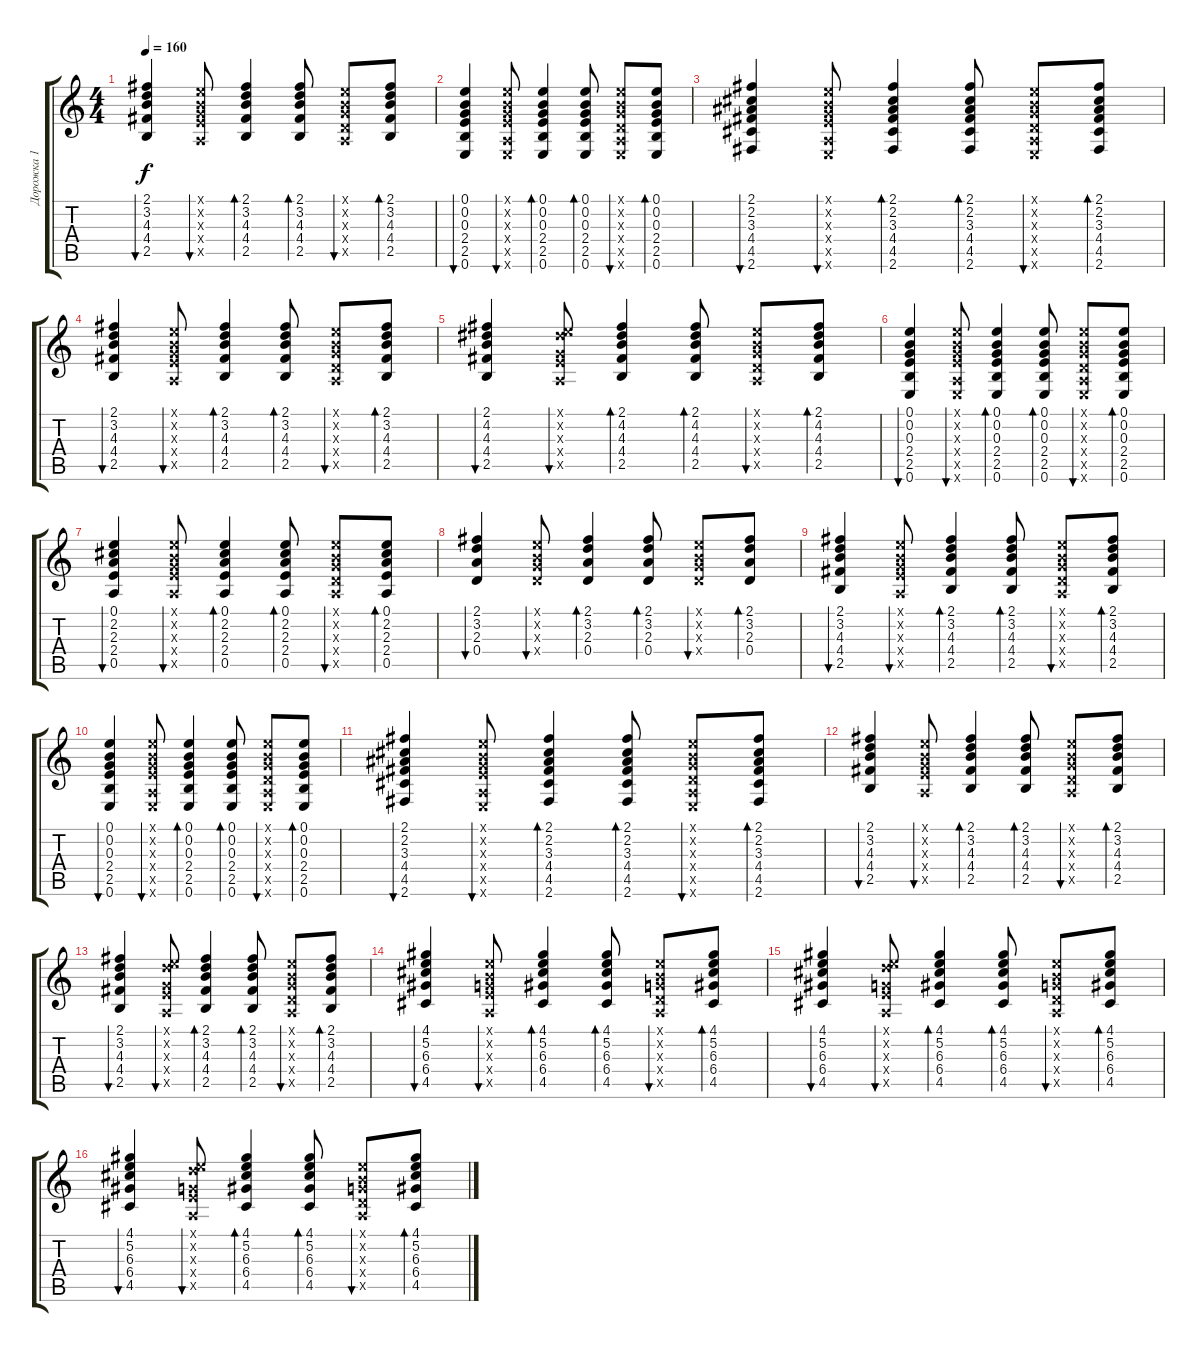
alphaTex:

\track ("Дорожка 1" "Дорожка 1") {instrument acousticguitarsteel}
\staff {score tabs}
\tuning (E4 B3 G3 D3 A2 E2) {hide}
\ts (4 4)
\tempo 160
\clef g2
\ks c
(2.1 3.2 4.3 4.4 2.5).4{bu 60 dy f} (0.1{x} 0.2{x} 0.3{x} 2.4{x} 0.5{x}).8{bu 60} (2.1 3.2 4.3 4.4 2.5).4{bd 60} (2.1 3.2 4.3 4.4 2.5).8{bd 60} (0.1{x} 0.2{x} 0.3{x} 0.4{x} 0.5{x}).8{bu 60} (2.1 3.2 4.3 4.4 2.5).8{bd 60} |
(0.1 0.2 0.3 2.4 2.5 0.6).4{bu 60} (0.1{x} 0.2{x} 0.3{x} 2.4{x} 0.5{x} 0.6{x}).8{bu 60} (0.1 0.2 0.3 2.4 2.5 0.6).4{bd 60} (0.1 0.2 0.3 2.4 2.5 0.6).8{bd 60} (0.1{x} 0.2{x} 0.3{x} 0.4{x} 0.5{x} 0.6{x}).8{bu 60} (0.1 0.2 0.3 2.4 2.5 0.6).8{bd 60} |
(2.1 2.2 3.3 4.4 4.5 2.6).4{bu 60} (0.1{x} 0.2{x} 0.3{x} 2.4{x} 0.5{x} 0.6{x}).8{bu 60} (2.1 2.2 3.3 4.4 4.5 2.6).4{bd 60} (2.1 2.2 3.3 4.4 4.5 2.6).8{bd 60} (0.1{x} 0.2{x} 0.3{x} 0.4{x} 0.5{x} 0.6{x}).8{bu 60} (2.1 2.2 3.3 4.4 4.5 2.6).8{bd 60} |
(2.1 3.2 4.3 4.4 2.5).4{bu 60} (0.1{x} 0.2{x} 0.3{x} 2.4{x} 0.5{x}).8{bu 60} (2.1 3.2 4.3 4.4 2.5).4{bd 60} (2.1 3.2 4.3 4.4 2.5).8{bd 60} (0.1{x} 0.2{x} 0.3{x} 0.4{x} 0.5{x}).8{bu 60} (2.1 3.2 4.3 4.4 2.5).8{bd 60} |
(2.1 4.2 4.3 4.4 2.5).4{bu 60} (0.1{x} 4.2{x} 0.3{x} 2.4{x} 0.5{x}).8{bu 60} (2.1 4.2 4.3 4.4 2.5).4{bd 60} (2.1 4.2 4.3 4.4 2.5).8{bd 60} (0.1{x} 0.2{x} 0.3{x} 0.4{x} 0.5{x}).8{bu 60} (2.1 4.2 4.3 4.4 2.5).8{bd 60} |
(0.1 0.2 0.3 2.4 2.5 0.6).4{bu 60} (0.1{x} 0.2{x} 0.3{x} 2.4{x} 0.5{x} 0.6{x}).8{bu 60} (0.1 0.2 0.3 2.4 2.5 0.6).4{bd 60} (0.1 0.2 0.3 2.4 2.5 0.6).8{bd 60} (0.1{x} 0.2{x} 0.3{x} 0.4{x} 0.5{x} 0.6{x}).8{bu 60} (0.1 0.2 0.3 2.4 2.5 0.6).8{bd 60} |
(0.1 2.2 2.3 2.4 0.5).4{bu 60} (0.1{x} 0.2{x} 0.3{x} 2.4{x} 0.5{x}).8{bu 60} (0.1 2.2 2.3 2.4 0.5).4{bd 60} (0.1 2.2 2.3 2.4 0.5).8{bd 60} (0.1{x} 0.2{x} 0.3{x} 0.4{x} 0.5{x}).8{bu 60} (0.1 2.2 2.3 2.4 0.5).8{bd 60} |
(2.1 3.2 2.3 0.4).4{bu 60} (0.1{x} 0.2{x} 0.3{x} 0.4{x}).8{bu 60} (2.1 3.2 2.3 0.4).4{bd 60} (2.1 3.2 2.3 0.4).8{bd 60} (0.1{x} 0.2{x} 0.3{x} 0.4{x}).8{bu 60} (2.1 3.2 2.3 0.4).8{bd 60} |
(2.1 3.2 4.3 4.4 2.5).4{bu 60} (0.1{x} 0.2{x} 0.3{x} 2.4{x} 0.5{x}).8{bu 60} (2.1 3.2 4.3 4.4 2.5).4{bd 60} (2.1 3.2 4.3 4.4 2.5).8{bd 60} (0.1{x} 0.2{x} 0.3{x} 0.4{x} 0.5{x}).8{bu 60} (2.1 3.2 4.3 4.4 2.5).8{bd 60} |
(0.1 0.2 0.3 2.4 2.5 0.6).4{bu 60} (0.1{x} 0.2{x} 0.3{x} 2.4{x} 0.5{x} 0.6{x}).8{bu 60} (0.1 0.2 0.3 2.4 2.5 0.6).4{bd 60} (0.1 0.2 0.3 2.4 2.5 0.6).8{bd 60} (0.1{x} 0.2{x} 0.3{x} 0.4{x} 0.5{x} 0.6{x}).8{bu 60} (0.1 0.2 0.3 2.4 2.5 0.6).8{bd 60} |
(2.1 2.2 3.3 4.4 4.5 2.6).4{bu 60} (0.1{x} 0.2{x} 0.3{x} 2.4{x} 0.5{x} 0.6{x}).8{bu 60} (2.1 2.2 3.3 4.4 4.5 2.6).4{bd 60} (2.1 2.2 3.3 4.4 4.5 2.6).8{bd 60} (0.1{x} 0.2{x} 0.3{x} 0.4{x} 0.5{x} 0.6{x}).8{bu 60} (2.1 2.2 3.3 4.4 4.5 2.6).8{bd 60} |
(2.1 3.2 4.3 4.4 2.5).4{bu 60} (0.1{x} 0.2{x} 0.3{x} 2.4{x} 0.5{x}).8{bu 60} (2.1 3.2 4.3 4.4 2.5).4{bd 60} (2.1 3.2 4.3 4.4 2.5).8{bd 60} (0.1{x} 0.2{x} 0.3{x} 0.4{x} 0.5{x}).8{bu 60} (2.1 3.2 4.3 4.4 2.5).8{bd 60} |
(2.1 3.2 4.3 4.4 2.5).4{bu 60} (0.1{x} 3.2{x} 0.3{x} 2.4{x} 0.5{x}).8{bu 60} (2.1 3.2 4.3 4.4 2.5).4{bd 60} (2.1 3.2 4.3 4.4 2.5).8{bd 60} (0.1{x} 0.2{x} 0.3{x} 0.4{x} 0.5{x}).8{bu 60} (2.1 3.2 4.3 4.4 2.5).8{bd 60} |
(4.1 5.2 6.3 6.4 4.5).4{bu 60} (0.1{x} 0.2{x} 0.3{x} 2.4{x} 0.5{x}).8{bu 60} (4.1 5.2 6.3 6.4 4.5).4{bd 60} (4.1 5.2 6.3 6.4 4.5).8{bd 60} (0.1{x} 0.2{x} 0.3{x} 0.4{x} 0.5{x}).8{bu 60} (4.1 5.2 6.3 6.4 4.5).8{bd 60} |
(4.1 5.2 6.3 6.4 4.5).4{bu 60} (0.1{x} 3.2{x} 0.3{x} 2.4{x} 0.5{x}).8{bu 60} (4.1 5.2 6.3 6.4 4.5).4{bd 60} (4.1 5.2 6.3 6.4 4.5).8{bd 60} (0.1{x} 0.2{x} 0.3{x} 0.4{x} 0.5{x}).8{bu 60} (4.1 5.2 6.3 6.4 4.5).8{bd 60} |
(4.1 5.2 6.3 6.4 4.5).4{bu 60} (0.1{x} 3.2{x} 0.3{x} 2.4{x} 0.5{x}).8{bu 60} (4.1 5.2 6.3 6.4 4.5).4{bd 60} (4.1 5.2 6.3 6.4 4.5).8{bd 60} (0.1{x} 0.2{x} 0.3{x} 0.4{x} 0.5{x}).8{bu 60} (4.1 5.2 6.3 6.4 4.5).8{bd 60}
